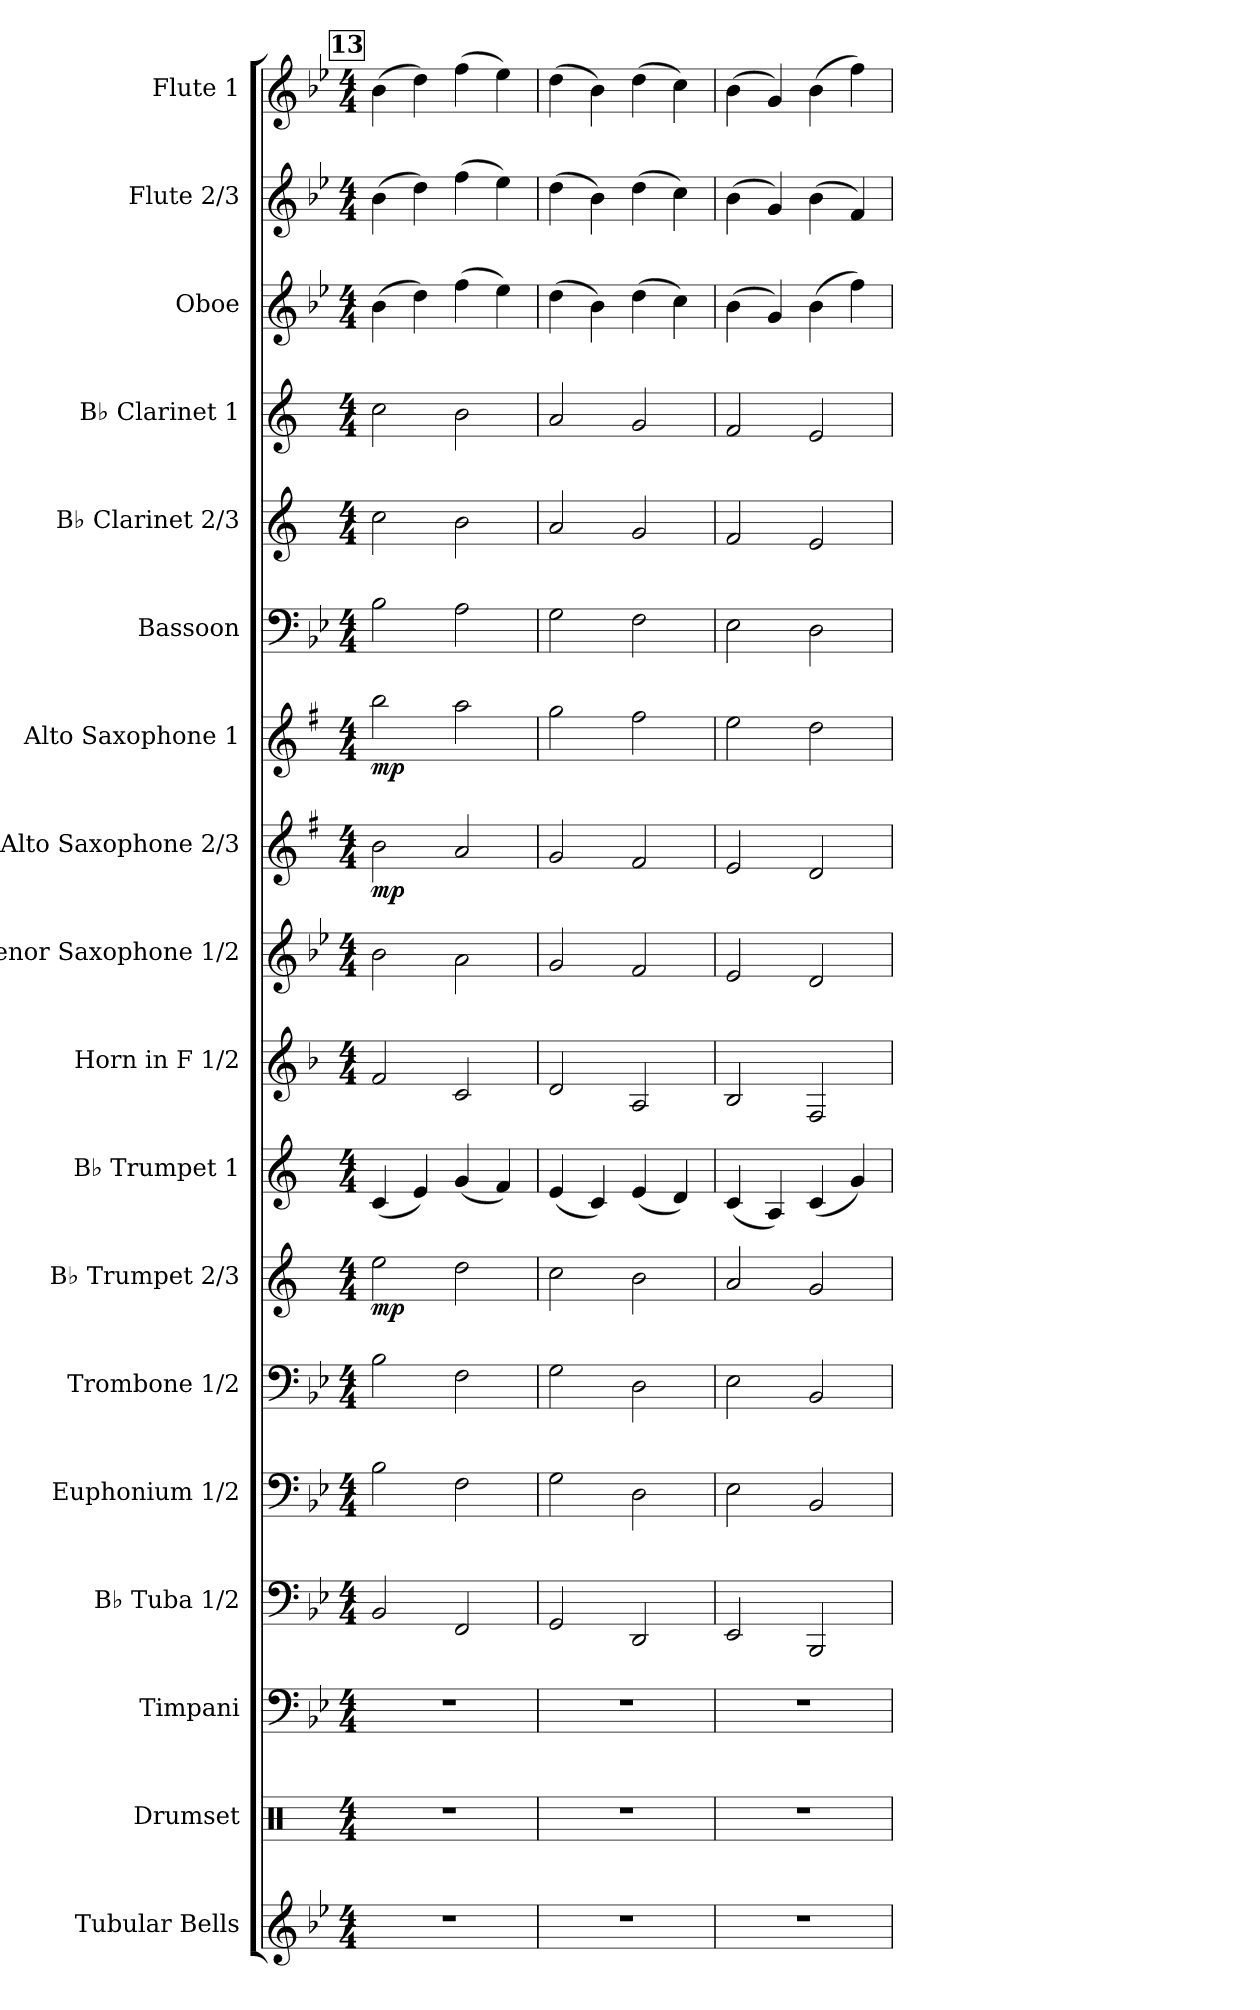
**kern	**kern	**kern	**kern	**kern	**kern	**kern	**dynam	**kern	**kern	**kern	**kern	**dynam	**kern	**dynam	**kern	**kern	**kern	**kern	**kern	**kern
*part18	*part17	*part16	*part15	*part14	*part13	*part12	*part12	*part11	*part10	*part9	*part8	*part8	*part7	*part7	*part6	*part5	*part4	*part3	*part2	*part1
*staff18	*staff17	*staff16	*staff15	*staff14	*staff13	*staff12	*staff12	*staff11	*staff10	*staff9	*staff8	*staff8	*staff7	*staff7	*staff6	*staff5	*staff4	*staff3	*staff2	*staff1
*I"Tubular Bells	*I"Drumset	*I"Timpani	*I"B♭ Tuba 1/2	*I"Euphonium 1/2	*I"Trombone 1/2	*I"B♭ Trumpet 2/3	*	*I"B♭ Trumpet 1	*I"Horn in F 1/2	*I"Tenor Saxophone 1/2	*I"Alto Saxophone 2/3	*	*I"Alto Saxophone 1	*	*I"Bassoon	*I"B♭ Clarinet 2/3	*I"B♭ Clarinet 1	*I"Oboe	*I"Flute 2/3	*I"Flute 1
*I'Tu. Be.	*I'Drs.	*I'Timp.	*I'B♭ Tu. 1/2	*I'Euph. 1/2	*I'Tbn. 1/2	*I'B♭ Tpt. 2/3	*	*I'B♭ Tpt. 1	*	*I'T. Sax. 1/2	*I'A. Sax. 2/3	*	*I'A. Sax. 1	*	*I'Bsn.	*I'B♭ Cl. 2/3	*I'B♭ Cl. 1	*I'Ob.	*I'Fl. 2/3	*I'Fl. 1
*clefG2	*clefX	*clefF4	*clefF4	*clefF4	*clefF4	*clefG2	*	*clefG2	*clefG2	*clefG2	*clefG2	*	*clefG2	*	*clefF4	*clefG2	*clefG2	*clefG2	*clefG2	*clefG2
*	*	*	*	*	*	*ITrd1c2	*	*ITrd1c2	*ITrd4c7	*ITrd8c14	*ITrd5c9	*	*ITrd5c9	*	*	*ITrd1c2	*ITrd1c2	*	*	*
*k[b-e-]	*k[]	*k[b-e-]	*k[b-e-]	*k[b-e-]	*k[b-e-]	*k[b-e-]	*	*k[b-e-]	*k[b-e-]	*k[b-e-]	*k[b-e-]	*	*k[b-e-]	*	*k[b-e-]	*k[b-e-]	*k[b-e-]	*k[b-e-]	*k[b-e-]	*k[b-e-]
*M4/4	*M4/4	*M4/4	*M4/4	*M4/4	*M4/4	*M4/4	*	*M4/4	*M4/4	*M4/4	*M4/4	*	*M4/4	*	*M4/4	*M4/4	*M4/4	*M4/4	*M4/4	*M4/4
!!LO:REH:place=s1:a:B:fs=14:t=13
=13	=13	=13	=13	=13	=13	=13	=13	=13	=13	=13	=13	=13	=13	=13	=13	=13	=13	=13	=13	=13
!	!	!	!	!	!	!	!LO:DY:b	!	!	!	!	!LO:DY:b	!	!LO:DY:b	!	!	!	!	!	!
1r	1r	1r	2BB-/	2B-\	2B-\	2dd\	mp	(4B-/	2B-/	2B-\	2d\	mp	2dd\	mp	2B-\	2b-\	2b-\	(4b-\	(4b-\	(4b-\
.	.	.	.	.	.	.	.	4d/)	.	.	.	.	.	.	.	.	.	4dd\)	4dd\)	4dd\)
.	.	.	2FF/	2F\	2F\	2cc\	.	(4f/	2F/	2A\	2c/	.	2cc\	.	2A\	2a\	2a\	(4ff\	(4ff\	(4ff\
.	.	.	.	.	.	.	.	4e-/)	.	.	.	.	.	.	.	.	.	4ee-\)	4ee-\)	4ee-\)
!!LO:PB:g=z
=14	=14	=14	=14	=14	=14	=14	=14	=14	=14	=14	=14	=14	=14	=14	=14	=14	=14	=14	=14	=14
1r	1r	1r	2GG/	2G\	2G\	2b-\	.	(4d/	2G/	2G/	2B-/	.	2b-\	.	2G\	2g/	2g/	(4dd\	(4dd\	(4dd\
.	.	.	.	.	.	.	.	4B-/)	.	.	.	.	.	.	.	.	.	4b-\)	4b-\)	4b-\)
.	.	.	2DD/	2D\	2D\	2a\	.	(4d/	2D/	2F/	2A/	.	2a\	.	2F\	2f/	2f/	(4dd\	(4dd\	(4dd\
.	.	.	.	.	.	.	.	4c/)	.	.	.	.	.	.	.	.	.	4cc\)	4cc\)	4cc\)
=15	=15	=15	=15	=15	=15	=15	=15	=15	=15	=15	=15	=15	=15	=15	=15	=15	=15	=15	=15	=15
1r	1r	1r	2EE-/	2E-\	2E-\	2g/	.	(4B-/	2E-/	2E-/	2G/	.	2g\	.	2E-\	2e-/	2e-/	(4b-\	(4b-\	(4b-\
.	.	.	.	.	.	.	.	4G/)	.	.	.	.	.	.	.	.	.	4g/)	4g/)	4g/)
.	.	.	2BBB-/	2BB-/	2BB-/	2f/	.	(4B-/	2BB-/	2D/	2F/	.	2f\	.	2D\	2d/	2d/	(4b-\	(4b-\	(4b-\
.	.	.	.	.	.	.	.	4f/)	.	.	.	.	.	.	.	.	.	4ff\)	4f/)	4ff\)
=	=	=	=	=	=	=	=	=	=	=	=	=	=	=	=	=	=	=	=	=
*-	*-	*-	*-	*-	*-	*-	*-	*-	*-	*-	*-	*-	*-	*-	*-	*-	*-	*-	*-	*-
